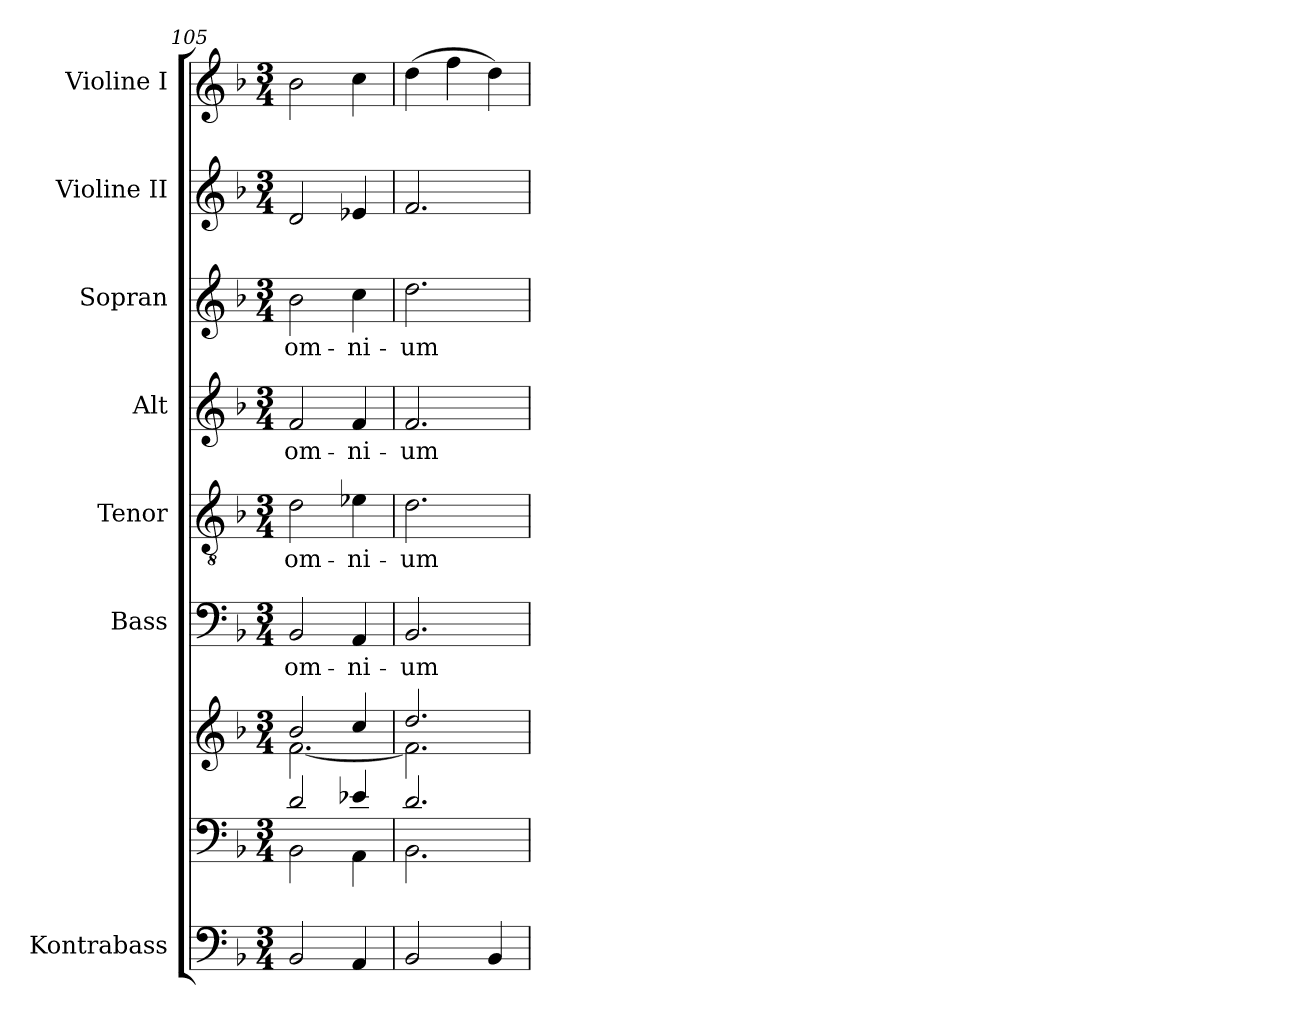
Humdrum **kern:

**kern	**kern	**kern	**kern	**text	**kern	**text	**kern	**text	**kern	**text	**kern	**kern
*part8	*part7	*part7	*part6	*part6	*part5	*part5	*part4	*part4	*part3	*part3	*part2	*part1
*staff9	*staff8	*staff7	*staff6	*staff6	*staff5	*staff5	*staff4	*staff4	*staff3	*staff3	*staff2	*staff1
*I"Kontrabass	*	*	*I"Bass	*	*I"Tenor	*	*I"Alt	*	*I"Sopran	*	*I"Violine II	*I"Violine I
*I'Kb.	*	*	*I'B.	*	*I'T.	*	*I'A.	*	*I'S.	*	*I'Vl. II	*I'Vl. I
*clefF4	*clefF4	*clefG2	*clefF4	*	*clefGv2	*	*clefG2	*	*clefG2	*	*clefG2	*clefG2
*ITrd7c12	*	*	*	*	*	*	*	*	*	*	*	*
*k[b-]	*k[b-]	*k[b-]	*k[b-]	*	*k[b-]	*	*k[b-]	*	*k[b-]	*	*k[b-]	*k[b-]
*F:	*F:	*F:	*F:	*	*F:	*	*F:	*	*F:	*	*F:	*F:
*M3/4	*M3/4	*M3/4	*M3/4	*	*M3/4	*	*M3/4	*	*M3/4	*	*M3/4	*M3/4
=105	=105	=105	=105	=105	=105	=105	=105	=105	=105	=105	=105	=105
*	*^	*^	*	*	*	*	*	*	*	*	*	*
!	!	!	!	!	!	!LO:LY:b	!	!LO:LY:b	!	!LO:LY:b	!	!LO:LY:b	!	!
2BBB-/	2d/	2BB-\	2b-/	[<2.f\	2BB-/	om-	2d\	om-	2f/	om-	2b-\	om-	2d/	2b-\
!	!	!	!	!	!	!LO:LY:b	!	!LO:LY:b	!	!LO:LY:b	!	!LO:LY:b	!	!
4AAA/	4e-X/	4AA\	4cc/	.	4AA/	-ni-	4e-X\	-ni-	4f/	-ni-	4cc\	-ni-	4e-X/	4cc\
=106	=106	=106	=106	=106	=106	=106	=106	=106	=106	=106	=106	=106	=106	=106
!	!	!	!	!	!	!LO:LY:b	!	!LO:LY:b	!	!LO:LY:b	!	!LO:LY:b	!	!
2BBB-/	2.d/	2.BB-\	2.dd/	2.f\]	2.BB-/	-um	2.d\	-um	2.f/	-um	2.dd\	-um	2.f/	(>4dd\
.	.	.	.	.	.	.	.	.	.	.	.	.	.	4ff\
4BBB-/	.	.	.	.	.	.	.	.	.	.	.	.	.	4dd\)
*	*v	*v	*	*	*	*	*	*	*	*	*	*	*	*
*	*	*v	*v	*	*	*	*	*	*	*	*	*	*
=	=	=	=	=	=	=	=	=	=	=	=	=
*-	*-	*-	*-	*-	*-	*-	*-	*-	*-	*-	*-	*-
